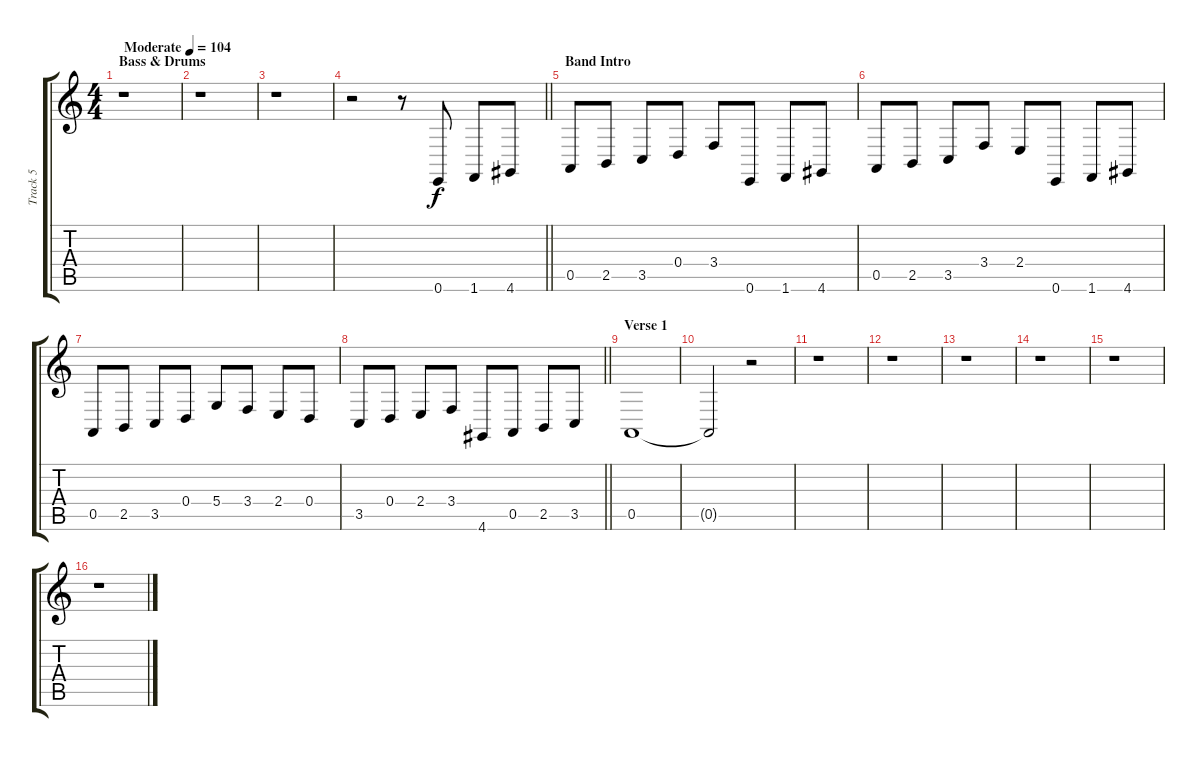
\track ("Track 5" "Track 5") {instrument drawbarorgan}
\staff {score tabs}
\tuning (E4 B3 G3 D3 A2 E2) {hide}
\ts (4 4)
\section ("" "Bass & Drums")
\tempo (104 "Moderate")
\clef g2
\ks c
r.1{dy f instrument drawbarorgan} |
r.1 |
r.1 |
\barLineRight lightlight
r.2 r.8 0.6.8 1.6.8 4.6.8 |
\section ("" "Band Intro")
0.5.8 2.5.8 3.5.8 0.4.8 3.4.8 0.6.8 1.6.8 4.6.8 |
0.5.8 2.5.8 3.5.8 3.4.8 2.4.8 0.6.8 1.6.8 4.6.8 |
0.5.8 2.5.8 3.5.8 0.4.8 5.4.8 3.4.8 2.4.8 0.4.8 |
\barLineRight lightlight
3.5.8 0.4.8 2.4.8 3.4.8 4.6.8 0.5.8 2.5.8 3.5.8 |
\section ("" "Verse 1")
0.5.1{volume 0} |
0.5{t}.2 r.2 |
r.1 |
r.1 |
r.1 |
r.1 |
r.1 |
r.1
